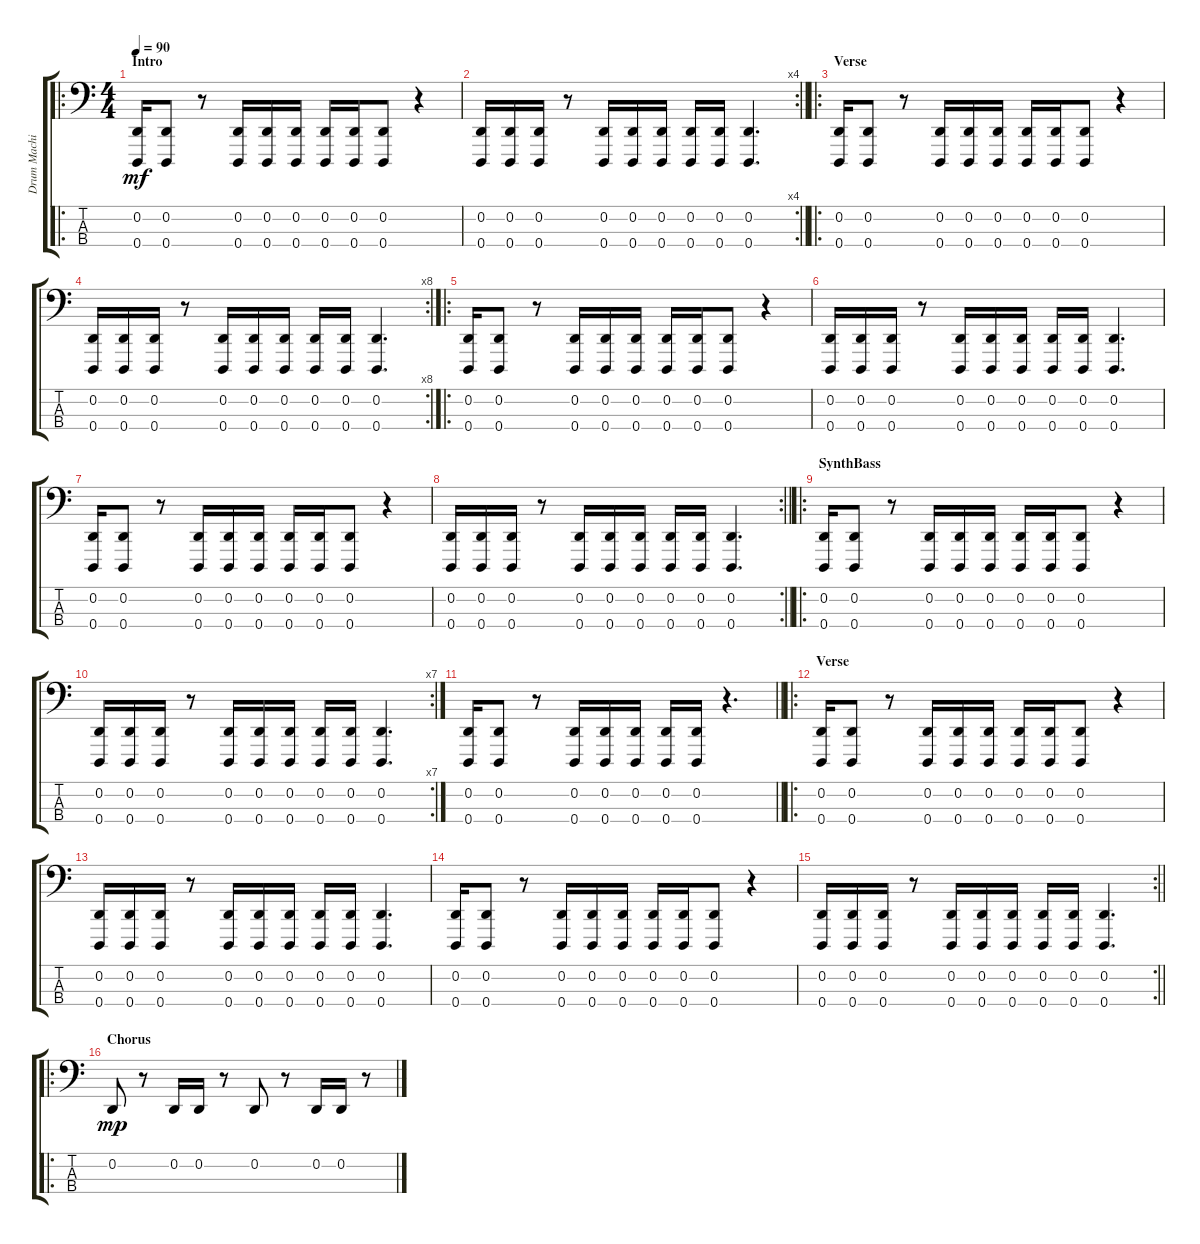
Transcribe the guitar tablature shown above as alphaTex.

\track ("Drum Machine" "Drum Machi") {instrument synthdrum}
\staff {score tabs}
\tuning (G2 D2 A1 D1) {hide}
\ro
\ts (4 4)
\section ("" "Intro")
\tempo 90
\clef f4
\ks c
(0.2 0.4).16{dy mf instrument synthdrum} (0.2 0.4).8 r.8 (0.2 0.4).16 (0.2 0.4).16 (0.2 0.4).16 (0.2 0.4).16 (0.2 0.4).16 (0.2 0.4).8 r.4 |
\rc 4
\barLineRight lightlight
(0.2 0.4).16 (0.2 0.4).16 (0.2 0.4).16 r.8 (0.2 0.4).16 (0.2 0.4).16 (0.2 0.4).16 (0.2 0.4).16 (0.2 0.4).16 (0.2 0.4).4{d} |
\ro
\section ("" "Verse")
(0.2 0.4).16 (0.2 0.4).8 r.8 (0.2 0.4).16 (0.2 0.4).16 (0.2 0.4).16 (0.2 0.4).16 (0.2 0.4).16 (0.2 0.4).8 r.4 |
\rc 8
(0.2 0.4).16 (0.2 0.4).16 (0.2 0.4).16 r.8 (0.2 0.4).16 (0.2 0.4).16 (0.2 0.4).16 (0.2 0.4).16 (0.2 0.4).16 (0.2 0.4).4{d} |
\ro
(0.2 0.4).16 (0.2 0.4).8 r.8 (0.2 0.4).16 (0.2 0.4).16 (0.2 0.4).16 (0.2 0.4).16 (0.2 0.4).16 (0.2 0.4).8 r.4 |
(0.2 0.4).16 (0.2 0.4).16 (0.2 0.4).16 r.8 (0.2 0.4).16 (0.2 0.4).16 (0.2 0.4).16 (0.2 0.4).16 (0.2 0.4).16 (0.2 0.4).4{d} |
(0.2 0.4).16 (0.2 0.4).8 r.8 (0.2 0.4).16 (0.2 0.4).16 (0.2 0.4).16 (0.2 0.4).16 (0.2 0.4).16 (0.2 0.4).8 r.4 |
\rc 2
\barLineRight lightlight
(0.2 0.4).16 (0.2 0.4).16 (0.2 0.4).16 r.8 (0.2 0.4).16 (0.2 0.4).16 (0.2 0.4).16 (0.2 0.4).16 (0.2 0.4).16 (0.2 0.4).4{d} |
\ro
\section ("" "SynthBass")
(0.2 0.4).16 (0.2 0.4).8 r.8 (0.2 0.4).16 (0.2 0.4).16 (0.2 0.4).16 (0.2 0.4).16 (0.2 0.4).16 (0.2 0.4).8 r.4 |
\rc 7
(0.2 0.4).16 (0.2 0.4).16 (0.2 0.4).16 r.8 (0.2 0.4).16 (0.2 0.4).16 (0.2 0.4).16 (0.2 0.4).16 (0.2 0.4).16 (0.2 0.4).4{d} |
\barLineRight lightlight
(0.2 0.4).16 (0.2 0.4).8 r.8 (0.2 0.4).16 (0.2 0.4).16 (0.2 0.4).16 (0.2 0.4).16 (0.2 0.4).16 r.4{d} |
\ro
\section ("" "Verse")
(0.2 0.4).16 (0.2 0.4).8 r.8 (0.2 0.4).16 (0.2 0.4).16 (0.2 0.4).16 (0.2 0.4).16 (0.2 0.4).16 (0.2 0.4).8 r.4 |
(0.2 0.4).16 (0.2 0.4).16 (0.2 0.4).16 r.8 (0.2 0.4).16 (0.2 0.4).16 (0.2 0.4).16 (0.2 0.4).16 (0.2 0.4).16 (0.2 0.4).4{d} |
(0.2 0.4).16 (0.2 0.4).8 r.8 (0.2 0.4).16 (0.2 0.4).16 (0.2 0.4).16 (0.2 0.4).16 (0.2 0.4).16 (0.2 0.4).8 r.4 |
\rc 2
\barLineRight lightlight
(0.2 0.4).16 (0.2 0.4).16 (0.2 0.4).16 r.8 (0.2 0.4).16 (0.2 0.4).16 (0.2 0.4).16 (0.2 0.4).16 (0.2 0.4).16 (0.2 0.4).4{d} |
\ro
\section ("" "Chorus")
0.2.8{dy mp} r.8 0.2.16 0.2.16 r.8 0.2.8 r.8 0.2.16 0.2.16 r.8
